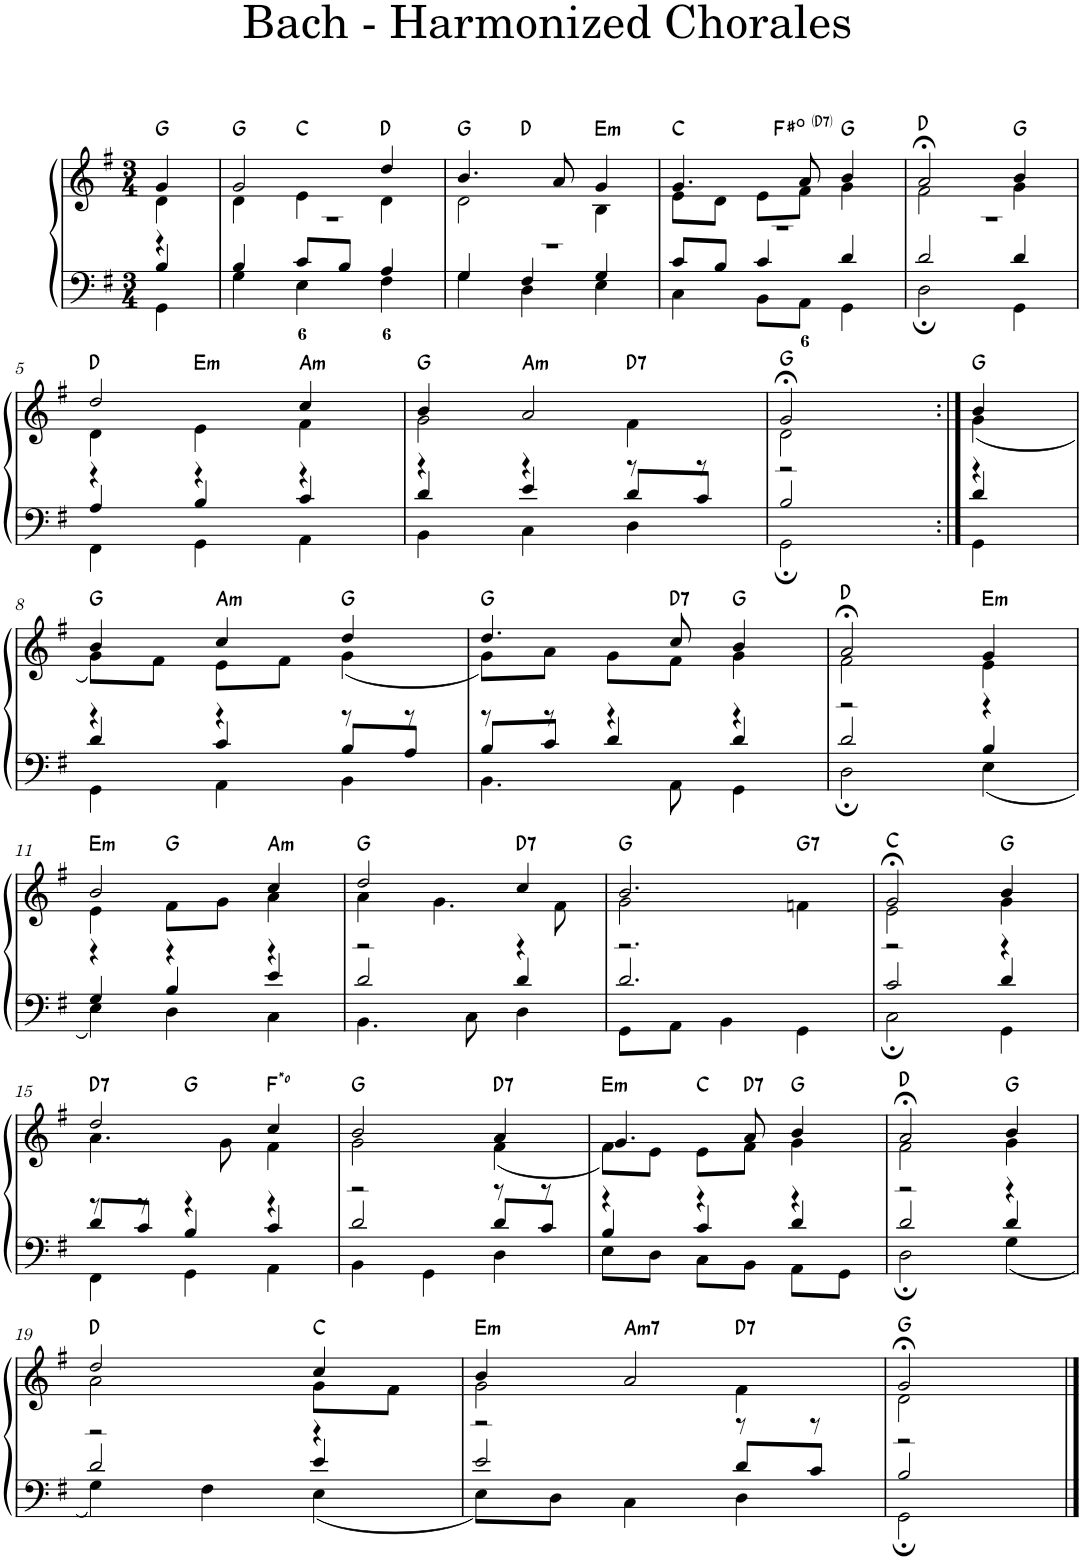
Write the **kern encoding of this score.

**kern	**kern	**harte
*part1	*part1	*part1
*staff2	*staff1	*
*I"Piano	*	*
*I'Pno.	*	*
*clefF4	*clefG2	*
*k[f#]	*k[f#]	*
*M3/4	*M3/4	*
=	=	=
*^	*^	*
*	*^	*	*	*
4r	4B/	4GG\	4g/	4d\	G:maj
=1	=1	=1	=1	=1	=1
2.r	4B/	4G\	2g/	4d\	G:maj
.	8c/L	4E\	.	4e\	C:maj
.	8B/J	.	.	.	.
.	4A/	4F#\	4dd/	4d\	D:maj
=2	=2	=2	=2	=2	=2
*	*	*	*	*^	*
2.r	4G/	4G\	4.b/	2d\	4ryy	G:maj
.	4F#/	4D\	.	.	2ryy	D:maj
.	.	.	8a/	.	.	.
!	!	!	!	!	!	!LO:H:kt=m
.	4G/	4E\	4g/	4B\	.	E:min
*	*	*	*	*v	*v	*
=3	=3	=3	=3	=3	=3
2.r	8c/L	4C\	4.g/	8e\L	C:maj
.	8B/J	.	.	8d\J	.
.	4c/	8BB\L	.	8e\L	.
.	.	8AA\J	8a/	8f#\J	F#:dim
.	4d/	4GG\	4b/	4g\	G:maj
=4	=4	=4	=4	=4	=4
2.r	2d/	2D;\	2a;</	2f#\	D:maj
.	4d/	4GG\	4b/	4g\	G:maj
!!LO:LB:g=z	!!
=5	=5	=5	=5	=5	=5
4r	4A/	4FF#\	2dd/	4d\	D:maj
!	!	!	!	!	!LO:H:kt=m
4r	4B/	4GG\	.	4e\	E:min
!	!	!	!	!	!LO:H:kt=m
4r	4c/	4AA\	4cc/	4f#\	A:min
=6	=6	=6	=6	=6	=6
4r	4d/	4BB\	4b/	2g\	G:maj
!	!	!	!	!	!LO:H:kt=m
4r	4e/	4C\	2a/	.	A:min
!	!	!	!	!	!LO:H:kt=7
8r	8d/L	4D\	.	4f#\	D:7
8r	8c/J	.	.	.	.
==7	==7	==7	==7	==7	==7
2r	2B/	2GG;\	2g;</	2d\	G:maj
4r	4d/	4GG\	4b/	(4g\	G:maj
!!LO:LB:g=z	!!
=8	=8	=8	=8	=8	=8
4r	4d/	4GG\	4b/	8g\L)	G:maj
.	.	.	.	8f#\J	.
!	!	!	!	!	!LO:H:kt=m
4r	4c/	4AA\	4cc/	8e\L	A:min
.	.	.	.	8f#\J	.
8r	8B/L	4BB\	4dd/	(4g\	G:maj
8r	8A/J	.	.	.	.
=9	=9	=9	=9	=9	=9
8r	8B/L	4.BB\	4.dd/	8g\L)	G:maj
8r	8c/J	.	.	8a\J	.
4r	4d/	.	.	8g\L	.
!	!	!	!	!	!LO:H:kt=7
.	.	8AA\	8cc/	8f#\J	D:7
4r	4d/	4GG\	4b/	4g\	G:maj
=10	=10	=10	=10	=10	=10
2r	2d/	2D;\	2a;</	2f#\	D:maj
!	!	!	!	!	!LO:H:kt=m
4r	4B/	4E\	4g/	4e\	E:min
!!LO:LB:g=z	!!
=11	=11	=11	=11	=11	=11
!	!	!	!	!	!LO:H:kt=m
4r	4G/	4E\	2b/	4e\	E:min
4r	4B/	4D\	.	8f#\L	G:maj
.	.	.	.	8g\J	.
!	!	!	!	!	!LO:H:kt=m
4r	4e/	4C\	4cc/	4a\	A:min
=12	=12	=12	=12	=12	=12
2r	2d/	4.BB\	2dd/	4a\	G:maj
.	.	.	.	4.g\	.
.	.	8C\	.	.	.
!	!	!	!	!	!LO:H:kt=7
4r	4d/	4D\	4cc/	.	D:7
.	.	.	.	8f#\	.
=13	=13	=13	=13	=13	=13
2.r	2.d/	8GG\L	2.b/	2g\	G:maj
.	.	8AA\J	.	.	.
.	.	4BB\	.	.	.
!	!	!	!	!	!LO:H:kt=7
.	.	4GG\	.	4fn\	G:7
=14	=14	=14	=14	=14	=14
2r	2c/	2C;\	2g;</	2e\	C:maj
4r	4d/	4GG\	4b/	4g\	G:maj
!!LO:LB:g=z
=15	=15	=15	=15	=15	=15
!	!	!	!	!	!LO:H:kt=7
*	*	*	*	*^	*
8r	8d/L	4FF#\	2dd/	4.a\	4ryy	D:7
8r	8c/J	.	.	.	.	.
4r	4B/	4GG\	.	.	2ryy	G:maj
.	.	.	.	8g\	.	.
!	!	!	!	!	!	!LO:H:kt=*o
4r	4c/	4AA\	4cc/	4f#\	.	.
*	*	*	*	*v	*v	*
=16	=16	=16	=16	=16	=16
2r	2d/	4BB\	2b/	2g\	G:maj
.	.	4GG\	.	.	.
!	!	!	!	!	!LO:H:kt=7
8r	8d/L	4D\	4a/	(4f#\	D:7
8r	8c/J	.	.	.	.
=17	=17	=17	=17	=17	=17
!	!	!	!	!	!LO:H:kt=m
4r	4B/	8E\L	4.g/	8f#\L)	E:min
.	.	8D\J	.	8e\J	.
4r	4c/	8C\L	.	8e\L	C:maj
!	!	!	!	!	!LO:H:kt=7
.	.	8BB\J	8a/	8f#\J	D:7
4r	4d/	8AA\L	4b/	4g\	G:maj
.	.	8GG\J	.	.	.
=18	=18	=18	=18	=18	=18
2r	2d/	2D;\	2a;</	2f#\	D:maj
4r	4d/	4G\	4b/	4g\	G:maj
!!LO:LB:g=z	!!
=19	=19	=19	=19	=19	=19
2r	2d/	4G\	2dd/	2a\	D:maj
.	.	4F#\	.	.	.
4r	4e/	4E\	4cc/	8g\L	C:maj
.	.	.	.	8f#\J	.
=20	=20	=20	=20	=20	=20
!	!	!	!	!	!LO:H:kt=m
2r	2e/	8E\L	4b/	2g\	E:min
.	.	8D\J	.	.	.
!	!	!	!	!	!LO:H:kt=m7
.	.	4C\	2a/	.	A:min7
!	!	!	!	!	!LO:H:kt=7
8r	8d/L	4D\	.	4f#\	D:7
8r	8c/J	.	.	.	.
=21	=21	=21	=21	=21	=21
2r	2B/	2GG;\	2g;</	2d\	G:maj
*v	*v	*v	*	*	*
*	*v	*v	*
==	==	==
*-	*-	*-
